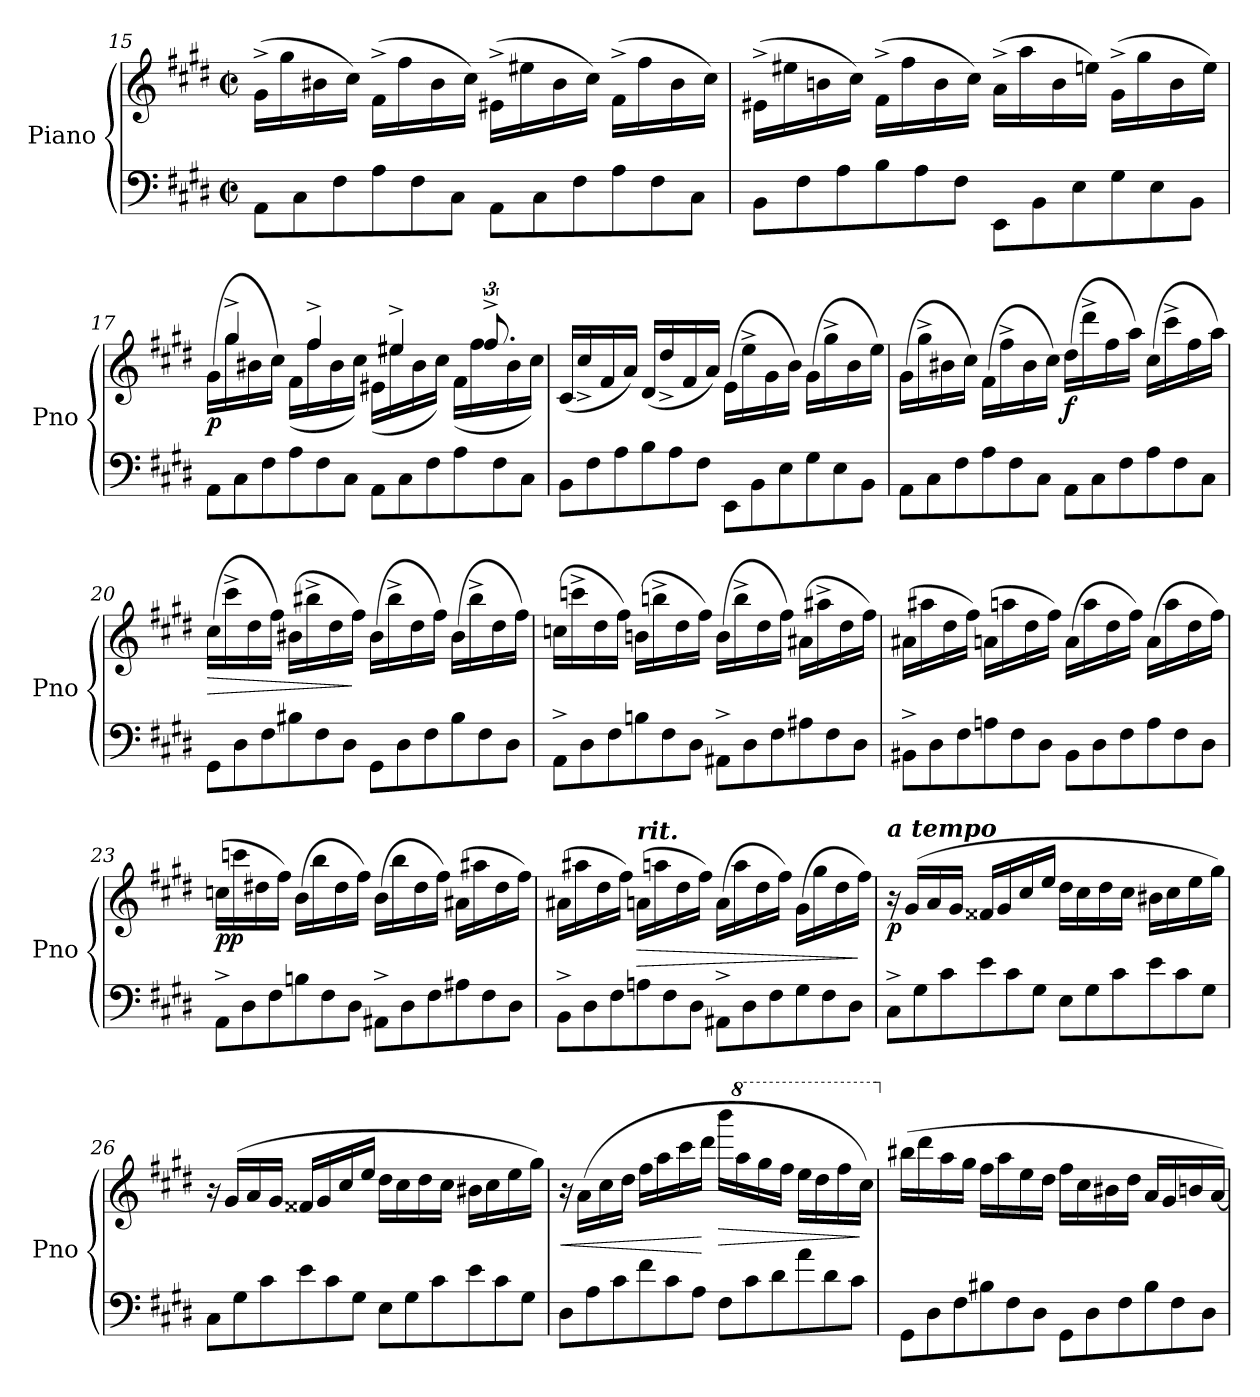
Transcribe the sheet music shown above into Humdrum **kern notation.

**kern	**kern	**dynam
*part1	*part1	*part1
*staff2	*staff1	*staff1/2
*I"Piano	*	*
*I'Pno	*	*
!!LO:LB:g=z
*clefF4	*clefG2	*
*k[f#c#g#d#]	*k[f#c#g#d#]	*
*M4/4	*M4/4	*
*met(c|)	*met(c|)	*
*Xtuplet	*	*
=15	=15	=15
12AA\L	(>16g#^\LL	.
.	16gg#\	.
12C#\	.	.
.	16b#X\	.
12F#\	.	.
.	16cc#\JJ)	.
12A\	(>16f#^\LL	.
.	16ff#\	.
12F#\	.	.
.	16b#\	.
12C#\J	.	.
.	16cc#\JJ)	.
12AA\L	(>16e#X^\LL	.
.	16ee#X\	.
12C#\	.	.
.	16b#\	.
12F#\	.	.
.	16cc#\JJ)	.
12A\	(>16f#^\LL	.
.	16ff#\	.
12F#\	.	.
.	16b#\	.
12C#\J	.	.
.	16cc#\JJ)	.
=16	=16	=16
12BB\L	(>16e#X^\LL	.
.	16ee#X\	.
12F#\	.	.
.	16bn\	.
12A\	.	.
.	16cc#\JJ)	.
12B\	(>16f#^\LL	.
.	16ff#\	.
12A\	.	.
.	16b\	.
12F#\J	.	.
.	16cc#\JJ)	.
12EE\L	(>16a^\LL	.
.	16aa\	.
12BB\	.	.
.	16b\	.
12E\	.	.
.	16een\JJ)	.
12G#\	(>16g#^\LL	.
.	16gg#\	.
12E\	.	.
.	16b\	.
12BB\J	.	.
.	16ee\JJ)	.
!!LO:LB:g=z
=17	=17	=17
*	*^	*
!	!	!	!LO:DY:b
12AA\L	16ryy	(<16g#\LL	p
.	4gg#^/	16gg#\	.
12C#\	.	.	.
.	.	16b#X\	.
12F#\	.	.	.
.	.	16cc#\JJ)	.
12A\	.	(<16f#\LL	.
.	4ff#^/	16ff#\	.
12F#\	.	.	.
.	.	16b#\	.
12C#\J	.	.	.
.	.	16cc#\JJ)	.
12AA\L	.	(<16e#X\LL	.
.	4ee#X^/	16ee#\	.
12C#\	.	.	.
.	.	16b#\	.
12F#\	.	.	.
.	.	16cc#\JJ)	.
12A\	.	(<16f#\LL	.
.	12.ff#^/	16ff#\	.
12F#\	.	.	.
.	.	16b#\	.
12C#\J	.	.	.
.	16ryy	16cc#\JJ)	.
*	*v	*v	*
!!LO:LB:g=z
=18	=18	=18
12BB\L	(<16c#/LL	.
.	16cc#^/	.
12F#\	.	.
.	16f#/	.
12A\	.	.
.	16a/JJ)	.
12B\	(<16d#/LL	.
.	16dd#^/	.
12A\	.	.
.	16f#/	.
12F#\J	.	.
.	16a/JJ)	.
12EE\L	(>16e\LL	.
.	16ee^\	.
12BB\	.	.
.	16g#\	.
12E\	.	.
.	16b\JJ)	.
12G#\	(>16g#\LL	.
.	16gg#^\	.
12E\	.	.
.	16b\	.
12BB\J	.	.
.	16ee\JJ)	.
=19	=19	=19
12AA\L	(>16g#\LL	.
.	16gg#^\	.
12C#\	.	.
.	16b#X\	.
12F#\	.	.
.	16cc#\JJ)	.
12A\	(>16f#\LL	.
.	16ff#^\	.
12F#\	.	.
.	16b#\	.
12C#\J	.	.
.	16cc#\JJ)	.
!	!	!LO:DY:b
12AA\L	(>16dd#\LL	f
.	16ddd#^\	.
12C#\	.	.
.	16ff#\	.
12F#\	.	.
.	16aa\JJ)	.
12A\	(>16cc#\LL	.
.	16ccc#^\	.
12F#\	.	.
.	16ff#\	.
12C#\J	.	.
.	16aa\JJ)	.
!!LO:PB:g=z
=20	=20	=20
!	!	!LO:HP:b
12GG#\L	(>16cc#\LL	>
.	16ccc#^\	.
12D#\	.	.
.	16dd#\	.
12F#\	.	.
.	16ff#\JJ)	.
12B#X\	(>16b#X\LL	.
.	16bb#X^\	.
12F#\	.	.
.	16dd#\	.
12D#\J	.	.
.	16ff#\JJ)	]
12GG#\L	(>16b#\LL	.
.	16bb#^\	.
12D#\	.	.
.	16dd#\	.
12F#\	.	.
.	16ff#\JJ)	.
12B#\	(>16b#\LL	.
.	16bb#^\	.
12F#\	.	.
.	16dd#\	.
12D#\J	.	.
.	16ff#\JJ)	.
!!LO:LB:g=z
=21	=21	=21
12AA^\L	(>16ccn\LL	.
.	16cccn^\	.
12D#\	.	.
.	16dd#\	.
12F#\	.	.
.	16ff#\JJ)	.
12Bn\	(>16bn\LL	.
.	16bbn^\	.
12F#\	.	.
.	16dd#\	.
12D#\J	.	.
.	16ff#\JJ)	.
12AA#X^\L	(>16b\LL	.
.	16bb^\	.
12D#\	.	.
.	16dd#\	.
12F#\	.	.
.	16ff#\JJ)	.
12A#X\	(>16a#X\LL	.
.	16aa#X^\	.
12F#\	.	.
.	16dd#\	.
12D#\J	.	.
.	16ff#\JJ)	.
!!LO:LB:g=z
=22	=22	=22
12BB#X^\L	(>16a#X\LL	.
.	16aa#X\	.
12D#\	.	.
.	16dd#\	.
12F#\	.	.
.	16ff#\JJ)	.
12An\	(>16an\LL	.
.	16aan\	.
12F#\	.	.
.	16dd#\	.
12D#\J	.	.
.	16ff#\JJ)	.
12BB#\L	(>16a\LL	.
.	16aa\	.
12D#\	.	.
.	16dd#\	.
12F#\	.	.
.	16ff#\JJ)	.
12A\	(>16a\LL	.
.	16aa\	.
12F#\	.	.
.	16dd#\	.
12D#\J	.	.
.	16ff#\JJ)	.
!!LO:LB:g=z
=23	=23	=23
!	!	!LO:DY:b
12AA^\L	(>16ccn\LL	pp
.	16cccn\	.
12D#\	.	.
.	16dd#X\	.
12F#\	.	.
.	16ff#\JJ)	.
12Bn\	(>16b\LL	.
.	16bb\	.
12F#\	.	.
.	16dd#\	.
12D#\J	.	.
.	16ff#\JJ)	.
12AA#X^\L	(>16b\LL	.
.	16bb\	.
12D#\	.	.
.	16dd#\	.
12F#\	.	.
.	16ff#\JJ)	.
12A#X\	(>16a#X\LL	.
.	16aa#X\	.
12F#\	.	.
.	16dd#\	.
12D#\J	.	.
.	16ff#\JJ)	.
!!LO:LB:g=z
=24	=24	=24
12BB^\L	(>16a#X\LL	.
.	16aa#X\	.
12D#\	.	.
.	16dd#\	.
12F#\	.	.
.	16ff#\JJ)	.
!	!LO:TX:a:Bi:t=rit.	!
!	!	!LO:HP:b
12An\	(>16an\LL	>
.	16aan\	.
12F#\	.	.
.	16dd#\	.
12D#\J	.	.
.	16ff#\JJ)	.
12AA#X^\L	(>16a\LL	.
.	16aa\	.
12D#\	.	.
.	16dd#\	.
12F#\	.	.
.	16ff#\JJ)	.
12G#\	(>16g#\LL	.
.	16gg#\	.
12F#\	.	.
.	16dd#\	.
12D#\J	.	.
.	16ff#\JJ)	]
=25	=25	=25
!	!LO:TX:a:Bi:t=a tempo	!
!	!	!LO:DY:b
12C#^\L	16r	p
.	(>16g#/LL	.
12G#\	.	.
.	16a/	.
12c#\	.	.
.	16g#/JJ	.
12e\	16f##X/LL	.
.	16g#/	.
12c#\	.	.
.	16cc#/	.
12G#\J	.	.
.	16ee/JJ	.
12E\L	16dd#\LL	.
.	16cc#\	.
12G#\	.	.
.	16dd#\	.
12c#\	.	.
.	16cc#\JJ	.
12e\	16b#X\LL	.
.	16cc#\	.
12c#\	.	.
.	16ee\	.
12G#\J	.	.
.	16gg#\JJ)	.
!!LO:PB:g=z
=26	=26	=26
12C#\L	16r	.
.	(>16g#/LL	.
12G#\	.	.
.	16a/	.
12c#\	.	.
.	16g#/JJ	.
12e\	16f##X/LL	.
.	16g#/	.
12c#\	.	.
.	16cc#/	.
12G#\J	.	.
.	16ee/JJ	.
12E\L	16dd#\LL	.
.	16cc#\	.
12G#\	.	.
.	16dd#\	.
12c#\	.	.
.	16cc#\JJ	.
12e\	16b#X\LL	.
.	16cc#\	.
12c#\	.	.
.	16ee\	.
12G#\J	.	.
.	16gg#\JJ)	.
!!LO:LB:g=z
=27	=27	=27
!	!	!LO:HP:b
12D#\L	16r	<
.	(>16a\LL	.
12A\	.	.
.	16cc#\	.
12c#\	.	.
.	16dd#\JJ	.
12f#\	16ff#\LL	.
.	16aa\	.
12c#\	.	.
.	16ccc#\	.
12A\J	.	.
.	16ddd#\JJ	[
!	!	!LO:HP:b
12F#\L	16bbb\LL	>
*	*8va	*
.	16aaa\	.
12c#\	.	.
.	16ggg#\	.
12d#\	.	.
.	16fff#\JJ	.
12a\	16eee\LL	.
.	16ddd#\	.
12d#\	.	.
.	16fff#\	.
12c#\J	.	.
.	16ccc#\JJ)	]
=28	=28	=28
*	*X8va	*
12GG#\L	(>16bb#X\LL	.
.	16ddd#\	.
12D#\	.	.
.	16aa\	.
12F#\	.	.
.	16gg#\JJ	.
12B#X\	16ff#\LL	.
.	16aa\	.
12F#\	.	.
.	16ee\	.
12D#\J	.	.
.	16dd#\JJ	.
12GG#\L	16ff#\LL	.
.	16cc#\	.
12D#\	.	.
.	16b#X\	.
12F#\	.	.
.	16dd#\JJ	.
12B#\	16a/LL	.
.	16g#/	.
12F#\	.	.
.	16bn/	.
12D#\J	.	.
.	[16a/JJ)	.
=	=	=
*-	*-	*-
